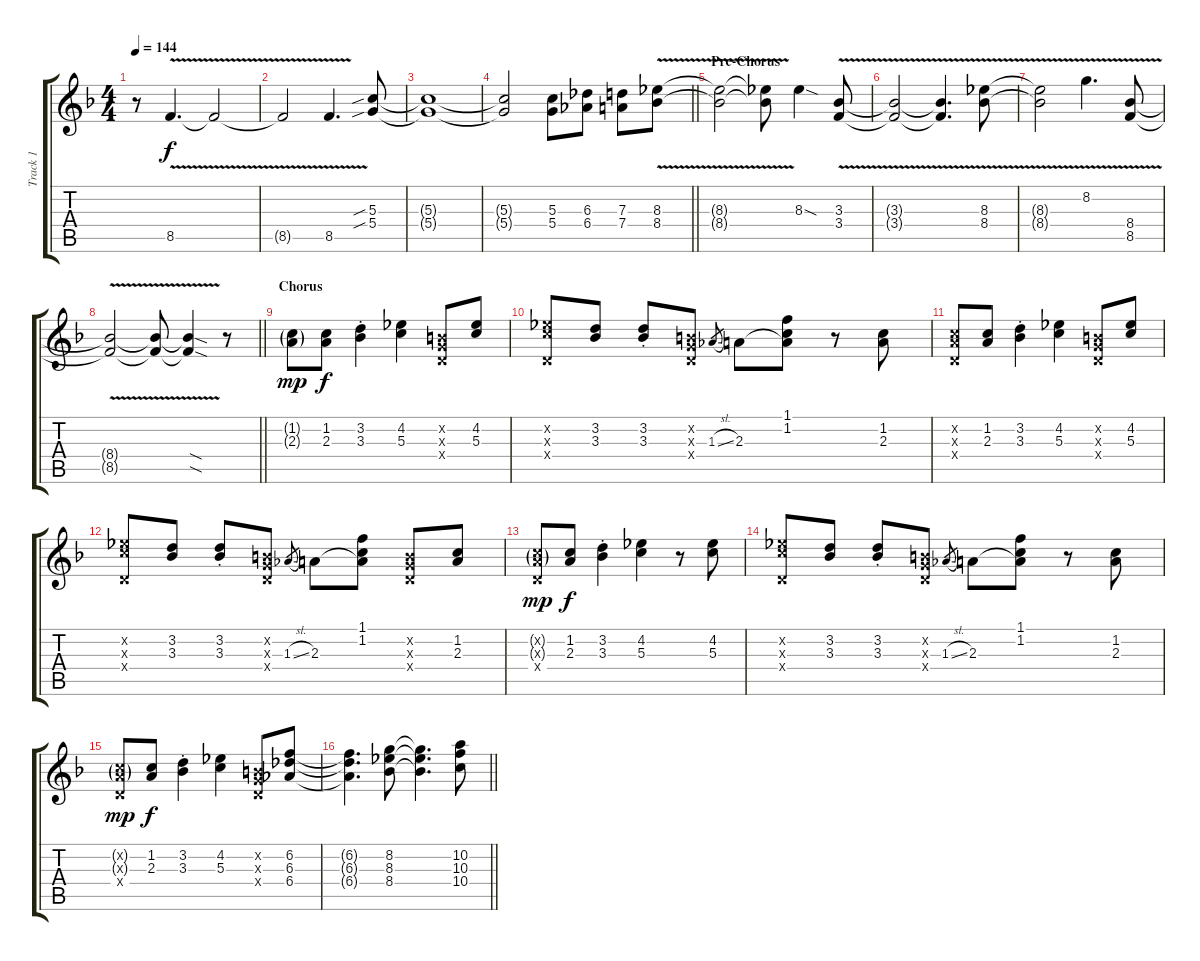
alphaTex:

\track ("Track 1" "Track 1") {instrument overdrivenguitar}
\staff {score tabs}
\tuning (E4 B3 G3 D3 A2 E2) {hide}
\ts (4 4)
\tempo 144
\clef g2
\ks f
r.8{dy f} 8.5{v}.4{d} 8.5{v t}.2 |
8.5{v t}.2 8.5{v}.4{d} (5.3{sib} 5.4{sib}).8 |
(5.3{t} 5.4{t}).1 |
\barLineRight lightlight
(5.3{t} 5.4{t}).2 (5.3 5.4).8 (6.3 6.4).8 (7.3 7.4).8 (8.3{v} 8.4{v}).8 |
\section ("" "Pre-Chorus")
(8.3{v t} 8.4{v t}).2 (8.3{t} 8.4{t}).8 8.3{sod}.4 (3.3{v} 3.4{v}).8 |
(3.3{v t} 3.4{v t}).2 (3.3{v t} 3.4{v t}).4{d} (8.3{v} 8.4{v}).8 |
(8.3{v t} 8.4{v t}).2 8.2{v}.4{d} (8.4{v} 8.5{v}).8 |
\barLineRight lightlight
(8.4{v t} 8.5{v t}).2 (8.4{v t} 8.5{v t}).8 (8.4{sod t} 8.5{sod t}).4 r.8 |
\section ("" "Chorus")
(1.2{g} 2.3{g}).8{dy mp} (1.2 2.3).8{dy f} (3.2{st} 3.3{st}).4 (4.2 5.3).4 (0.2{x} 0.3{x} 0.4{x}).8 (4.2 5.3).8 |
(4.2{x} 5.3{x} 0.4{x}).8 (3.2 3.3).8 (3.2{st} 3.3{st}).8 (0.2{x} 0.3{x} 0.4{x}).8 1.3{sl}.8{gr} 2.3.8 (1.1 1.2 2.3{t}).8 r.8 (1.2 2.3).8 |
(1.2{x} 2.3{x} 0.4{x}).8 (1.2 2.3).8 (3.2{st} 3.3{st}).4 (4.2 5.3).4 (0.2{x} 0.3{x} 0.4{x}).8 (4.2 5.3).8 |
(4.2{x} 5.3{x} 0.4{x}).8 (3.2 3.3).8 (3.2{st} 3.3{st}).8 (0.2{x} 0.3{x} 0.4{x}).8 1.3{sl}.8{gr} 2.3.8 (1.1 1.2 2.3{t}).8 (0.2{x} 0.3{x} 0.4{x}).8 (1.2 2.3).8 |
(1.2{g x} 2.3{g x} 0.4{x}).8{dy mp} (1.2 2.3).8{dy f} (3.2{st} 3.3{st}).4 (4.2 5.3).4 r.8 (4.2 5.3).8 |
(4.2{x} 5.3{x} 0.4{x}).8 (3.2 3.3).8 (3.2{st} 3.3{st}).8 (0.2{x} 0.3{x} 0.4{x}).8 1.3{sl}.8{gr} 2.3.8 (1.1 1.2 2.3{t}).8 r.8 (1.2 2.3).8 |
(1.2{g x} 2.3{g x} 0.4{x}).8{dy mp} (1.2 2.3).8{dy f} (3.2{st} 3.3{st}).4 (4.2 5.3).4 (0.2{x} 0.3{x} 0.4{x}).8 (6.2 6.3 6.4).8 |
\barLineRight lightlight
(6.2{t} 6.3{t} 6.4{t}).4{d} (8.2 8.3 8.4).8 (8.2{t} 8.3{t} 8.4{t}).4{d} (10.2 10.3 10.4).8
